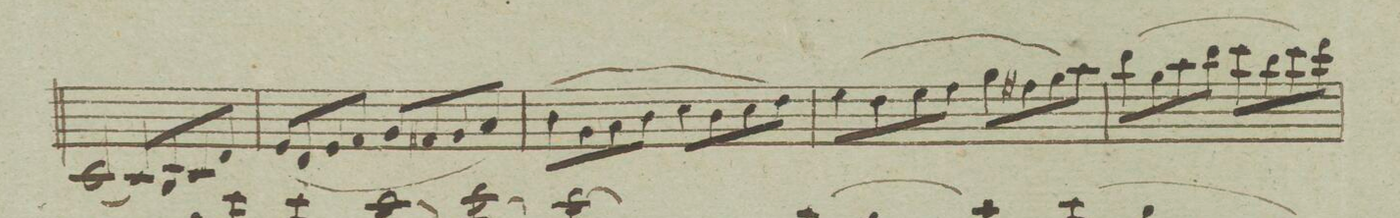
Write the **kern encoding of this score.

**kern	**dynam
*I"Violino. 1mo	*
*clefG2	*
*k[]	*
*met(c)	*
*M4/4	*
[<2c/	.
8c/L]	.
8B/	.
8c/	.
8d/J	.
=110	=110
(<8e/L	.
8d/	.
8e/	.
8f/J	.
8g/L	.
8f#X/	.
8g/	.
8a/J)	.
=111	=111
(>8b\L	.
8g\	.
8a\	.
8b\J	.
8cc\L	.
8b\	.
8cc\	.
8dd\J)	.
=112	=112
(>8ee\L	.
8dd\	.
8ee\	.
8ff\J	.
8gg\L	.
8ff#X\	.
8gg\	.
8aa\J)	.
=113	=113
(>8bb\L	.
8gg\	.
8aa\	.
8bb\J	.
8ccc\L	.
8bb\	.
8ccc\	.
8ddd\J)	.
=114	=114
*-	*-
